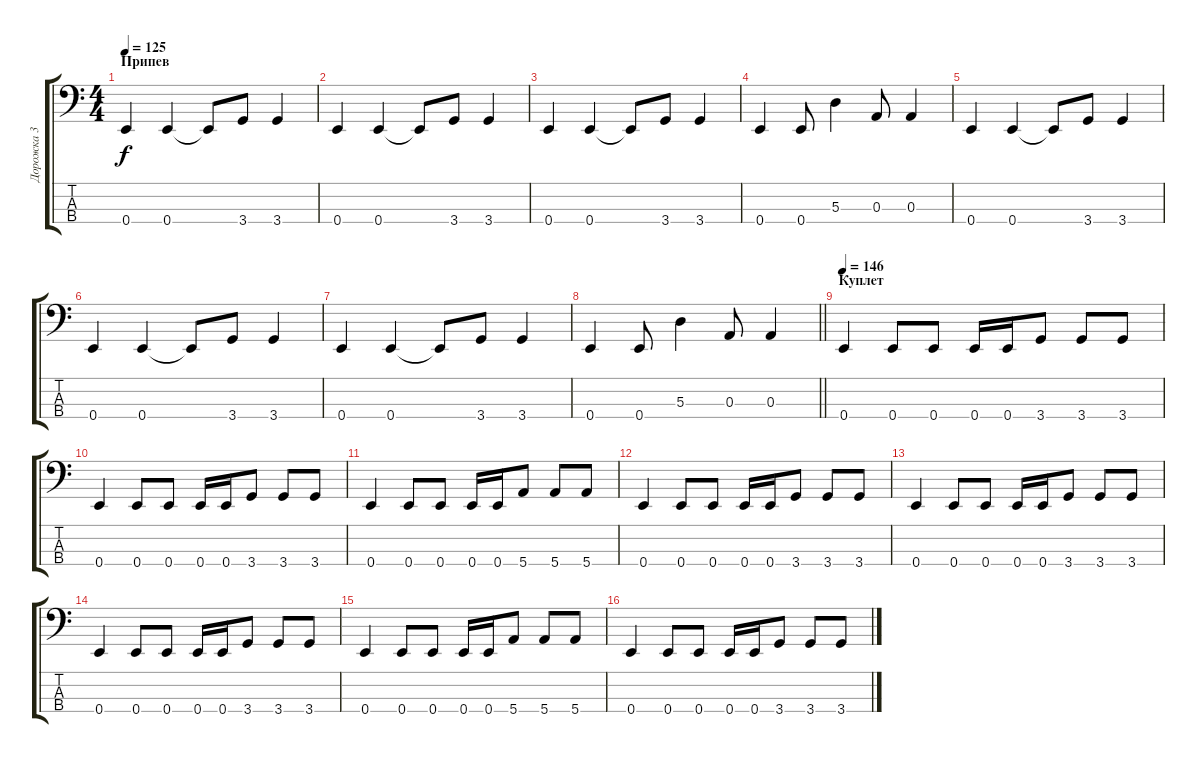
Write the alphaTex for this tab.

\track ("Дорожка 3" "Дорожка 3") {instrument electricbassfinger}
\staff {score tabs}
\tuning (G2 D2 A1 E1) {hide}
\ts (4 4)
\section ("" "Припев")
\tempo 125
\clef f4
\ks c
0.4.4{dy f} 0.4.4 0.4{t}.8 3.4.8 3.4.4 |
0.4.4 0.4.4 0.4{t}.8 3.4.8 3.4.4 |
0.4.4 0.4.4 0.4{t}.8 3.4.8 3.4.4 |
0.4.4 0.4.8 5.3.4 0.3.8 0.3.4 |
0.4.4 0.4.4 0.4{t}.8 3.4.8 3.4.4 |
0.4.4 0.4.4 0.4{t}.8 3.4.8 3.4.4 |
0.4.4 0.4.4 0.4{t}.8 3.4.8 3.4.4 |
\barLineRight lightlight
0.4.4 0.4.8 5.3.4 0.3.8 0.3.4 |
\section ("" "Куплет")
\tempo 146
0.4.4 0.4.8 0.4.8 0.4.16 0.4.16 3.4.8 3.4.8 3.4.8 |
0.4.4 0.4.8 0.4.8 0.4.16 0.4.16 3.4.8 3.4.8 3.4.8 |
0.4.4 0.4.8 0.4.8 0.4.16 0.4.16 5.4.8 5.4.8 5.4.8 |
0.4.4 0.4.8 0.4.8 0.4.16 0.4.16 3.4.8 3.4.8 3.4.8 |
0.4.4 0.4.8 0.4.8 0.4.16 0.4.16 3.4.8 3.4.8 3.4.8 |
0.4.4 0.4.8 0.4.8 0.4.16 0.4.16 3.4.8 3.4.8 3.4.8 |
0.4.4 0.4.8 0.4.8 0.4.16 0.4.16 5.4.8 5.4.8 5.4.8 |
0.4.4 0.4.8 0.4.8 0.4.16 0.4.16 3.4.8 3.4.8 3.4.8
